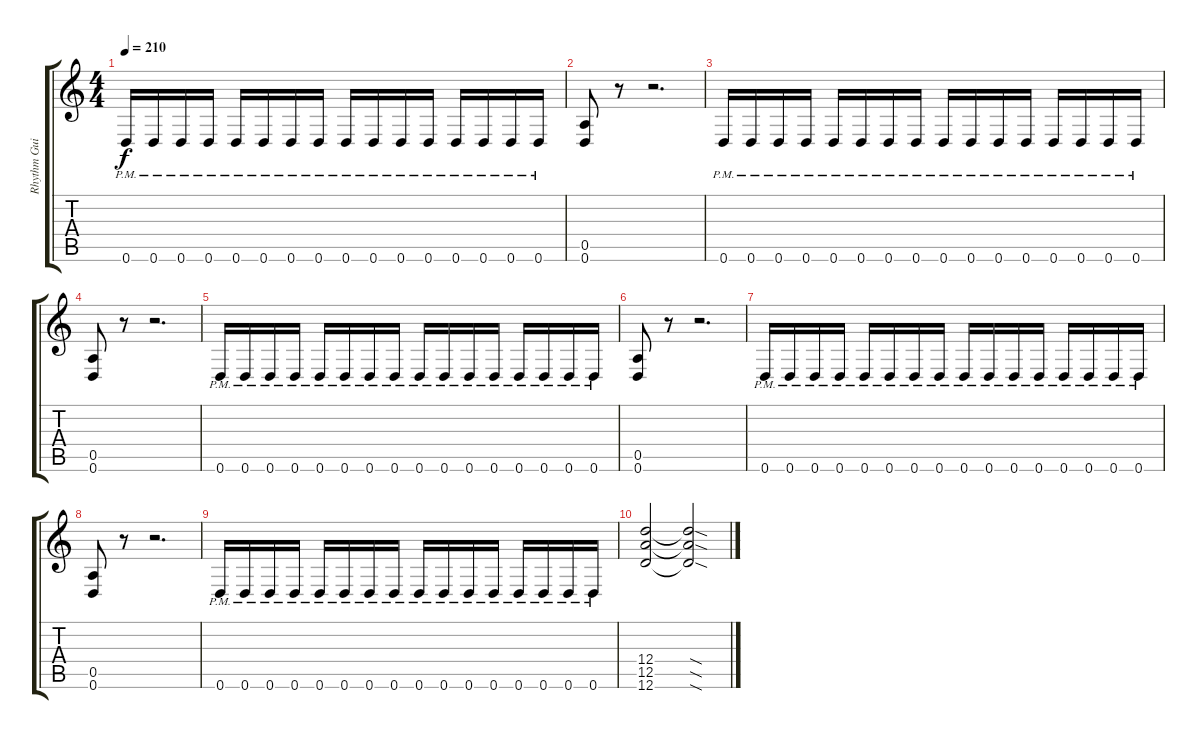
\track ("Rhythm Guitar" "Rhythm Gui") {instrument distortionguitar}
\staff {score tabs}
\tuning (E4 B3 G3 D3 A2 D2) {hide}
\ts (4 4)
\tempo 210
\clef g2
\ks c
0.6{pm}.16{dy f} 0.6{pm}.16 0.6{pm}.16 0.6{pm}.16 0.6{pm}.16 0.6{pm}.16 0.6{pm}.16 0.6{pm}.16 0.6{pm}.16 0.6{pm}.16 0.6{pm}.16 0.6{pm}.16 0.6{pm}.16 0.6{pm}.16 0.6{pm}.16 0.6{pm}.16 |
(0.5 0.6).8 r.8 r.2{d} |
0.6{pm}.16 0.6{pm}.16 0.6{pm}.16 0.6{pm}.16 0.6{pm}.16 0.6{pm}.16 0.6{pm}.16 0.6{pm}.16 0.6{pm}.16 0.6{pm}.16 0.6{pm}.16 0.6{pm}.16 0.6{pm}.16 0.6{pm}.16 0.6{pm}.16 0.6{pm}.16 |
(0.5 0.6).8 r.8 r.2{d} |
0.6{pm}.16 0.6{pm}.16 0.6{pm}.16 0.6{pm}.16 0.6{pm}.16 0.6{pm}.16 0.6{pm}.16 0.6{pm}.16 0.6{pm}.16 0.6{pm}.16 0.6{pm}.16 0.6{pm}.16 0.6{pm}.16 0.6{pm}.16 0.6{pm}.16 0.6{pm}.16 |
(0.5 0.6).8 r.8 r.2{d} |
0.6{pm}.16 0.6{pm}.16 0.6{pm}.16 0.6{pm}.16 0.6{pm}.16 0.6{pm}.16 0.6{pm}.16 0.6{pm}.16 0.6{pm}.16 0.6{pm}.16 0.6{pm}.16 0.6{pm}.16 0.6{pm}.16 0.6{pm}.16 0.6{pm}.16 0.6{pm}.16 |
(0.5 0.6).8 r.8 r.2{d} |
0.6{pm}.16 0.6{pm}.16 0.6{pm}.16 0.6{pm}.16 0.6{pm}.16 0.6{pm}.16 0.6{pm}.16 0.6{pm}.16 0.6{pm}.16 0.6{pm}.16 0.6{pm}.16 0.6{pm}.16 0.6{pm}.16 0.6{pm}.16 0.6{pm}.16 0.6{pm}.16 |
(12.4 12.5 12.6).2 (12.4{sod t} 12.5{sod t} 12.6{sod t}).2
